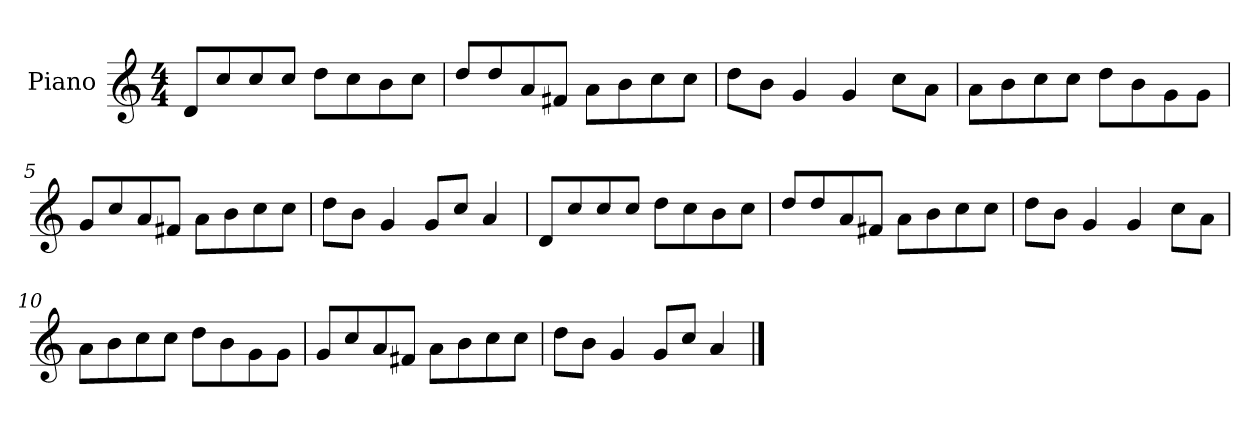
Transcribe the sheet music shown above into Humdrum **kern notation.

**kern
*part1
*staff1
*I"Piano
*I'P-no
*clefG2
*k[]
*M4/4
*MM90
=1
8d/L
8cc/
8cc/
8cc/J
8dd\L
8cc\
8b\
8cc\J
=2
8dd/L
8dd/
8a/
8f#X/J
8a\L
8b\
8cc\
8cc\J
=3
8dd\L
8b\J
4g/
4g/
8cc\L
8a\J
=4
8a\L
8b\
8cc\
8cc\J
8dd\L
8b\
8g\
8g\J
=5
8g/L
8cc/
8a/
8f#X/J
8a\L
8b\
8cc\
8cc\J
!!LO:LB:g=z
=6
8dd\L
8b\J
4g/
8g/L
8cc/J
4a/
=7
8d/L
8cc/
8cc/
8cc/J
8dd\L
8cc\
8b\
8cc\J
=8
8dd/L
8dd/
8a/
8f#X/J
8a\L
8b\
8cc\
8cc\J
=9
8dd\L
8b\J
4g/
4g/
8cc\L
8a\J
=10
8a\L
8b\
8cc\
8cc\J
8dd\L
8b\
8g\
8g\J
!!LO:LB:g=z
=11
8g/L
8cc/
8a/
8f#X/J
8a\L
8b\
8cc\
8cc\J
=12
8dd\L
8b\J
4g/
8g/L
8cc/J
4a/
==
*-
